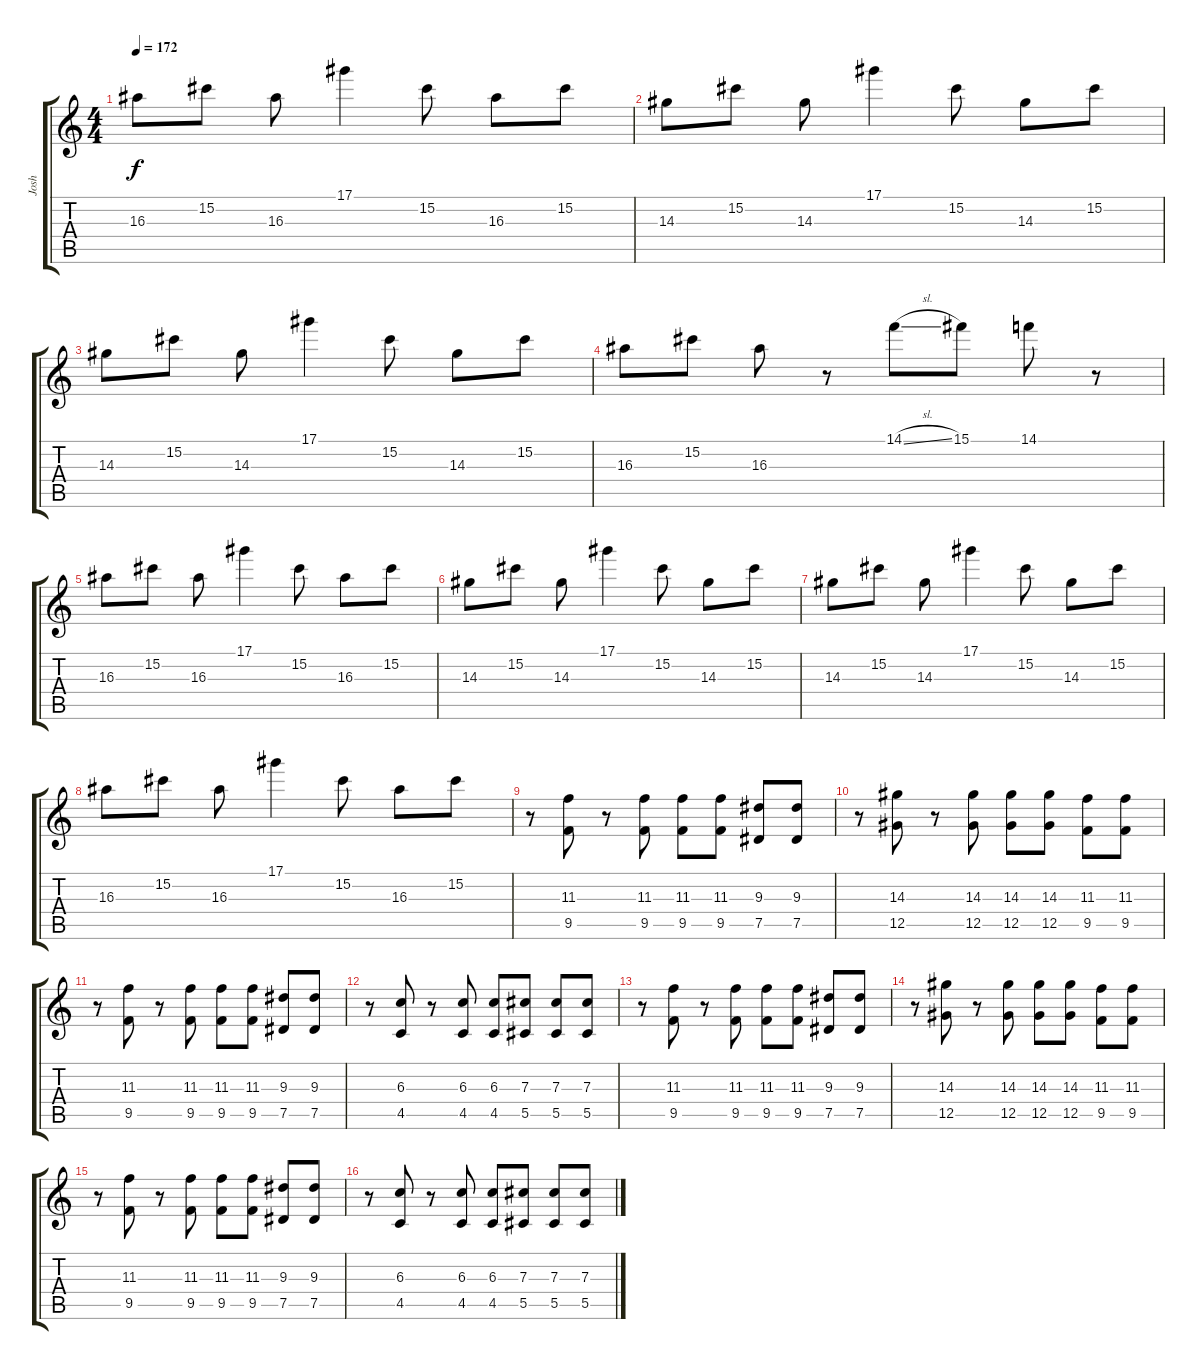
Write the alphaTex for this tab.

\track ("Josh" "Josh") {instrument distortionguitar}
\staff {score tabs}
\tuning (Eb4 Bb3 Gb3 Db3 Ab2 Db2) {hide}
\ts (4 4)
\tempo 172
\clef g2
\ks c
16.3.8{dy f} 15.2.8 16.3.8 17.1.4 15.2.8 16.3.8 15.2.8 |
14.3.8 15.2.8 14.3.8 17.1.4 15.2.8 14.3.8 15.2.8 |
14.3.8 15.2.8 14.3.8 17.1.4 15.2.8 14.3.8 15.2.8 |
16.3.8 15.2.8 16.3.8 r.8 14.1{sl}.8 15.1.8 14.1.8 r.8 |
16.3.8 15.2.8 16.3.8 17.1.4 15.2.8 16.3.8 15.2.8 |
14.3.8 15.2.8 14.3.8 17.1.4 15.2.8 14.3.8 15.2.8 |
14.3.8 15.2.8 14.3.8 17.1.4 15.2.8 14.3.8 15.2.8 |
16.3.8 15.2.8 16.3.8 17.1.4 15.2.8 16.3.8 15.2.8 |
r.8 (11.3 9.5).8 r.8 (11.3 9.5).8 (11.3 9.5).8 (11.3 9.5).8 (9.3 7.5).8 (9.3 7.5).8 |
r.8 (14.3 12.5).8 r.8 (14.3 12.5).8 (14.3 12.5).8 (14.3 12.5).8 (11.3 9.5).8 (11.3 9.5).8 |
r.8 (11.3 9.5).8 r.8 (11.3 9.5).8 (11.3 9.5).8 (11.3 9.5).8 (9.3 7.5).8 (9.3 7.5).8 |
r.8 (6.3 4.5).8 r.8 (6.3 4.5).8 (6.3 4.5).8 (7.3 5.5).8 (7.3 5.5).8 (7.3 5.5).8 |
r.8 (11.3 9.5).8 r.8 (11.3 9.5).8 (11.3 9.5).8 (11.3 9.5).8 (9.3 7.5).8 (9.3 7.5).8 |
r.8 (14.3 12.5).8 r.8 (14.3 12.5).8 (14.3 12.5).8 (14.3 12.5).8 (11.3 9.5).8 (11.3 9.5).8 |
r.8 (11.3 9.5).8 r.8 (11.3 9.5).8 (11.3 9.5).8 (11.3 9.5).8 (9.3 7.5).8 (9.3 7.5).8 |
r.8 (6.3 4.5).8 r.8 (6.3 4.5).8 (6.3 4.5).8 (7.3 5.5).8 (7.3 5.5).8 (7.3 5.5).8
